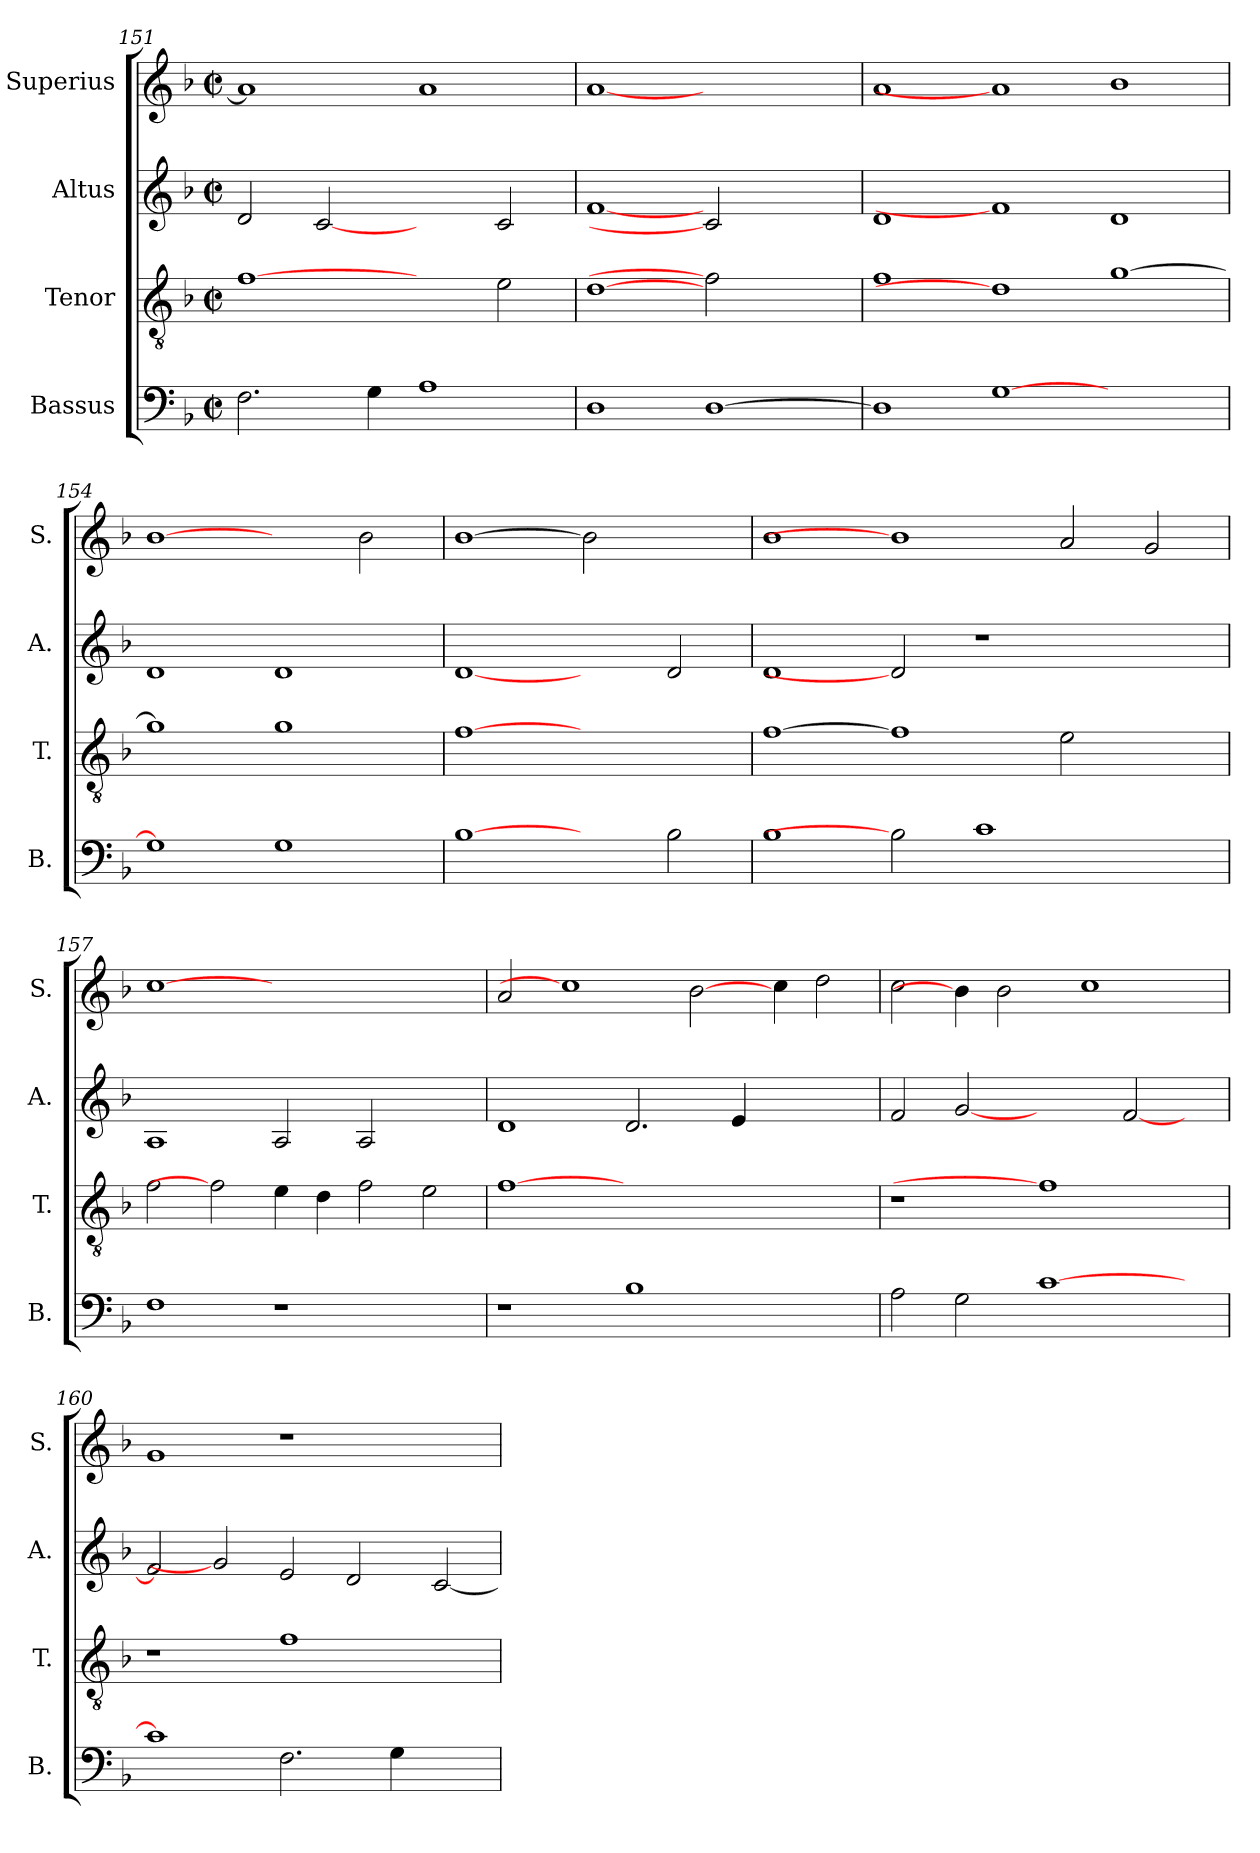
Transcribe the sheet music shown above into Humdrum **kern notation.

**kern	**kern	**kern	**kern
*part4	*part3	*part2	*part1
*staff4	*staff3	*staff2	*staff1
*I"Bassus	*I"Tenor	*I"Altus	*I"Superius
*I'B.	*I'T.	*I'A.	*I'S.
*clefF4	*clefGv2	*clefG2	*clefG2
*	*ITrd7c12	*	*
*k[b-]	*k[b-]	*k[b-]	*k[b-]
*F:	*F:	*F:	*F:
*M2/2	*M2/2	*M2/2	*M2/2
*met(c|)	*met(c|)	*met(c|)	*met(c|)
=151	=151	=151	=151
2.Fi\	[1Fi	2di/	1ai]
.	.	[2ci	.
4Gi\	.	.	.
1Ai	2ryy	2ryy	1ai
.	2Ei\	2ci/	.
=152	=152	=152	=152
1Di	[1Di	[1fi	[1ai
[>1Di	2Fi]	2ci]	1ryy
.	2ryy	2ryy	.
=153	=153	=153	=153
1Di]	1Fi	1di	1ai
[>1Gi	1Di]	1fi]	1ai]
1ryy	[>1Gi	1di	1b-i
!!LO:PB:g=z
=154	=154	=154	=154
1Gi]	1Gi]	1di	[1b-i
1Gi	1Gi	1di	2ryy
.	.	.	2b-i\
=155	=155	=155	=155
[1B-i	[1Fi	[1di	[1b-i
2ryy	1ryy	2ryy	2b-i]
2B-i\	.	2di/	2ryy
=156	=156	=156	=156
1B-i	[1Fi	1di	1b-i
2B-i]	1Fi]	2di]	1b-i]
1ci	.	1r	.
.	2Ei\	.	2ai/
2ryy	2ryy	2ryy	2gi/
=157	=157	=157	=157
1Fi	2Fi\	1Ai	[1cci
.	2Fi]	.	.
1r	4Ei\	2Ai/	1.ryy
.	4Di\	.	.
.	2Fi\	2Ai/	.
2ryy	2Ei\	2ryy	.
=158	=158	=158	=158
1r	[1Fi	1di	2ai/
.	.	.	1cci]
1B-i	1..ryy	2.di/	.
.	.	.	[2b-i\
.	.	4ei/	.
2.ryy	.	2.ryy	4cci\
.	.	.	2ddi\
=159	=159	=159	=159
!	!LO:N:vis=1	!	!
2Ai\	1r	2fi/	2cci\
2Gi\	.	[2gi	4b-i\]
.	.	.	2b-i\
[>1ci	1Fi]	2ryy	.
.	.	.	1cci
.	.	[<2fi/	.
4ryy	4ryy	4ryy	.
!!LO:LB:g=z
=160	=160	=160	=160
1ci]	1r	2fi/]	1gi
.	.	2gi]	.
2.Fi\	1Fi	2ei/	1r
.	.	2di/	.
4Gi\	.	.	.
2ryy	2ryy	[<2ci/	2ryy
=	=	=	=
*-	*-	*-	*-
